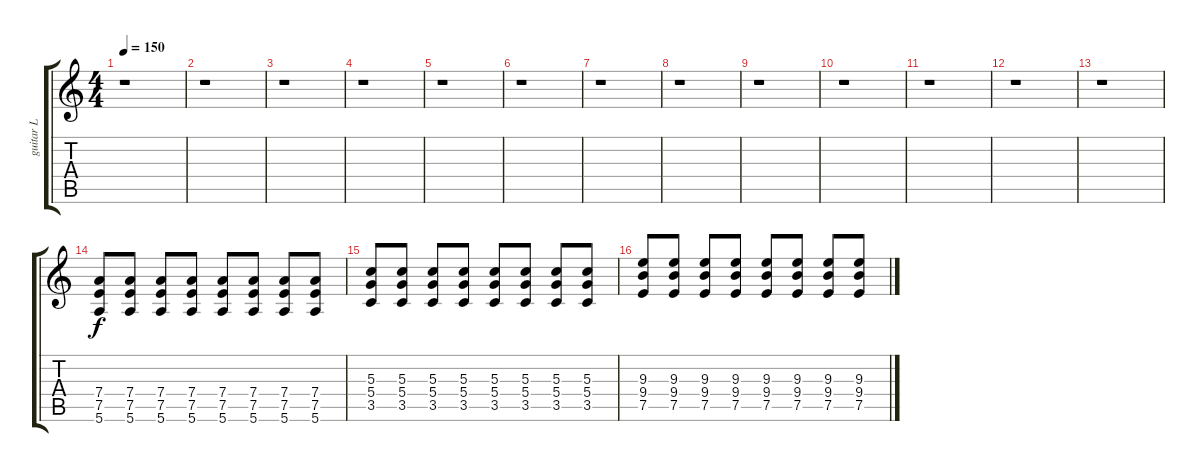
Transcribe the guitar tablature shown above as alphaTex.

\track ("guitar L" "guitar L") {instrument distortionguitar}
\staff {score tabs}
\tuning (E4 B3 G3 D3 A2 E2) {hide}
\ts (4 4)
\tempo 150
\clef g2
\ks c
r.1{dy f} |
r.1 |
r.1 |
r.1 |
r.1 |
r.1 |
r.1 |
r.1 |
r.1 |
r.1 |
r.1 |
r.1 |
r.1 |
(7.4 7.5 5.6).8 (7.4 7.5 5.6).8 (7.4 7.5 5.6).8 (7.4 7.5 5.6).8 (7.4 7.5 5.6).8 (7.4 7.5 5.6).8 (7.4 7.5 5.6).8 (7.4 7.5 5.6).8 |
(5.3 5.4 3.5).8 (5.3 5.4 3.5).8 (5.3 5.4 3.5).8 (5.3 5.4 3.5).8 (5.3 5.4 3.5).8 (5.3 5.4 3.5).8 (5.3 5.4 3.5).8 (5.3 5.4 3.5).8 |
(9.3 9.4 7.5).8 (9.3 9.4 7.5).8 (9.3 9.4 7.5).8 (9.3 9.4 7.5).8 (9.3 9.4 7.5).8 (9.3 9.4 7.5).8 (9.3 9.4 7.5).8 (9.3 9.4 7.5).8
